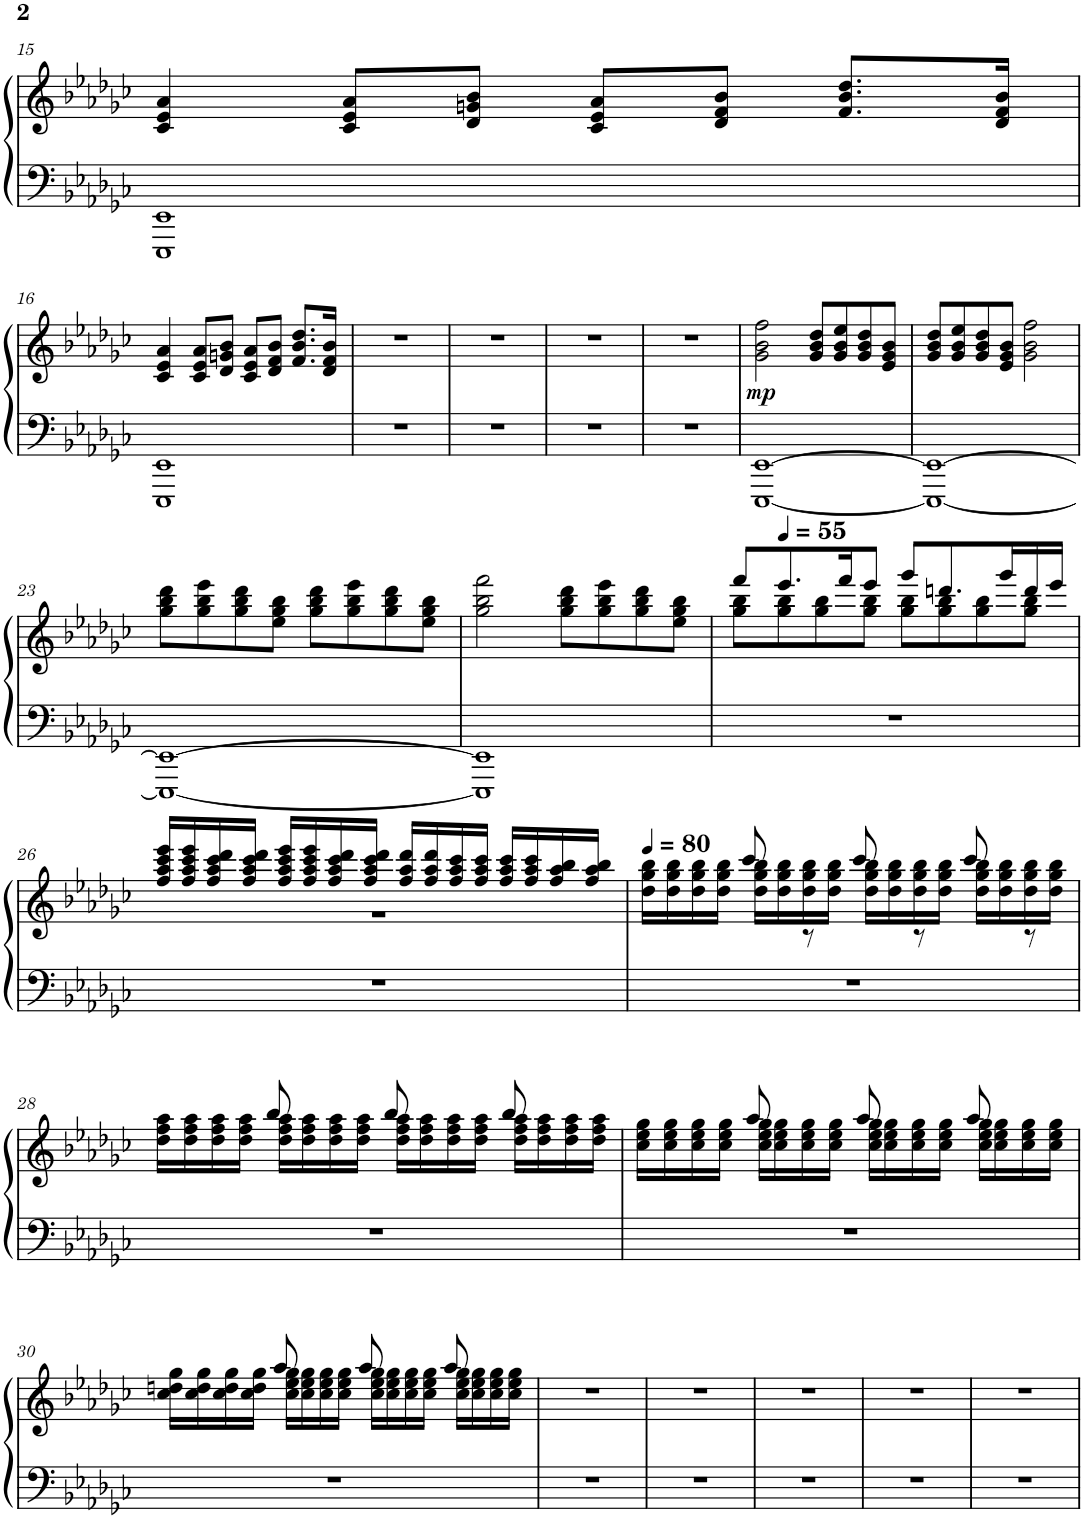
**kern	**kern	**dynam
*part1	*part1	*part1
*staff2	*staff1	*staff1/2
*I"Piano	*	*
*I'Pno.	*	*
!!LO:PB:g=z
*clefF4	*clefG2	*
*k[b-e-a-d-g-c-]	*k[b-e-a-d-g-c-]	*
*M4/4	*M4/4	*
*met(c)	*met(c)	*
=15	=15	=15
1EEE- 1EE-	4c-/ 4e-/ 4a-/	.
.	8c-/ 8e-/ 8a-/L	.
.	8d-/ 8gn/ 8b-/J	.
.	8c-/ 8e-/ 8a-/L	.
.	8d-/ 8f/ 8b-/J	.
.	8.f/ 8.b-/ 8.dd-/L	.
.	16d-/ 16f/ 16b-/Jk	.
!!LO:LB:g=z
=16	=16	=16
1EEE- 1EE-	4c-/ 4e-/ 4a-/	.
.	8c-/ 8e-/ 8a-/L	.
.	8d-/ 8gn/ 8b-/J	.
.	8c-/ 8e-/ 8a-/L	.
.	8d-/ 8f/ 8b-/J	.
.	8.f/ 8.b-/ 8.dd-/L	.
.	16d-/ 16f/ 16b-/Jk	.
=17	=17	=17
1r	1r	.
=18	=18	=18
1r	1r	.
=19	=19	=19
1r	1r	.
=20	=20	=20
1r	1r	.
=21	=21	=21
!	!	!LO:DY:b
[1EEE- [1EE-	2g-\ 2b-\ 2ff\	mp
.	8g-/ 8b-/ 8dd-/L	.
.	8g-/ 8b-/ 8ee-/	.
.	8g-/ 8b-/ 8dd-/	.
.	8e-/ 8g-/ 8b-/J	.
=22	=22	=22
1EEE-_ 1EE-_	8g-/ 8b-/ 8dd-/L	.
.	8g-/ 8b-/ 8ee-/	.
.	8g-/ 8b-/ 8dd-/	.
.	8e-/ 8g-/ 8b-/J	.
.	2g-\ 2b-\ 2ff\	.
!!LO:LB:g=z
=23	=23	=23
1EEE-_ 1EE-_	8gg-\ 8bb-\ 8ddd-\L	.
.	8gg-\ 8bb-\ 8eee-\	.
.	8gg-\ 8bb-\ 8ddd-\	.
.	8ee-\ 8gg-\ 8bb-\J	.
.	8gg-\ 8bb-\ 8ddd-\L	.
.	8gg-\ 8bb-\ 8eee-\	.
.	8gg-\ 8bb-\ 8ddd-\	.
.	8ee-\ 8gg-\ 8bb-\J	.
=24	=24	=24
1EEE-] 1EE-]	2gg-\ 2bb-\ 2fff\	.
.	8gg-\ 8bb-\ 8ddd-\L	.
.	8gg-\ 8bb-\ 8eee-\	.
.	8gg-\ 8bb-\ 8ddd-\	.
.	8ee-\ 8gg-\ 8bb-\J	.
=25	=25	=25
*	*^	*
1r	8fff/L	8gg-\ 8bb-\L	.
*	*MM55	*	*
.	8.eee-/	8gg-\ 8bb-\	.
.	.	8gg-\ 8bb-\	.
.	16fff/K	.	.
.	8eee-/J	8gg-\ 8bb-\J	.
.	8ggg-/L	8gg-\ 8bb-\L	.
.	8.dddn/	8gg-\ 8bb-\	.
.	.	8gg-\ 8bb-\	.
.	16ggg-/L	.	.
.	16ddd/	8gg-\ 8bb-\J	.
.	16eee-/JJ	.	.
!!LO:LB:g=z	!!
=26	=26	=26	=26
1r	16ff/ 16aa-/ 16ccc-/ 16eee-/LL	1r	.
.	16ff/ 16aa-/ 16ccc-/ 16eee-/	.	.
.	16ff/ 16aa-/ 16ccc-/ 16ddd-/	.	.
.	16ff/ 16aa-/ 16ccc-/ 16ddd-/JJ	.	.
.	16ff/ 16aa-/ 16ccc-/ 16eee-/LL	.	.
.	16ff/ 16aa-/ 16ccc-/ 16eee-/	.	.
.	16ff/ 16aa-/ 16ccc-/ 16ddd-/	.	.
.	16ff/ 16aa-/ 16ccc-/ 16ddd-/JJ	.	.
.	16ff/ 16aa-/ 16ddd-/LL	.	.
.	16ff/ 16aa-/ 16ddd-/	.	.
.	16ff/ 16aa-/ 16ccc-/	.	.
.	16ff/ 16aa-/ 16ccc-/JJ	.	.
.	16ff/ 16aa-/ 16ccc-/LL	.	.
.	16ff/ 16aa-/ 16ccc-/	.	.
.	16ff/ 16aa-/ 16bb-/	.	.
.	16ff/ 16aa-/ 16bb-/JJ	.	.
=27	=27	=27	=27
*	*MM80	*	*
1r	16dd-\ 16gg-\ 16bb-\LL	4ryy	.
.	16dd-\ 16gg-\ 16bb-\	.	.
.	16dd-\ 16gg-\ 16bb-\	.	.
.	16dd-\ 16gg-\ 16bb-\JJ	.	.
.	16dd-\ 16gg-\ 16bb-\LL	8ccc-/	.
.	16dd-\ 16gg-\ 16bb-\	.	.
.	16dd-\ 16gg-\ 16bb-\	8r	.
.	16dd-\ 16gg-\ 16bb-\JJ	.	.
.	16dd-\ 16gg-\ 16bb-\LL	8ccc-/	.
.	16dd-\ 16gg-\ 16bb-\	.	.
.	16dd-\ 16gg-\ 16bb-\	8r	.
.	16dd-\ 16gg-\ 16bb-\JJ	.	.
.	16dd-\ 16gg-\ 16bb-\LL	8ccc-/	.
.	16dd-\ 16gg-\ 16bb-\	.	.
.	16dd-\ 16gg-\ 16bb-\	8r	.
.	16dd-\ 16gg-\ 16bb-\JJ	.	.
!!LO:LB:g=z	!!
=28	=28	=28	=28
1r	16dd-\ 16ff\ 16aa-\LL	4ryy	.
.	16dd-\ 16ff\ 16aa-\	.	.
.	16dd-\ 16ff\ 16aa-\	.	.
.	16dd-\ 16ff\ 16aa-\JJ	.	.
.	16dd-\ 16ff\ 16aa-\LL	8bb-/	.
.	16dd-\ 16ff\ 16aa-\	.	.
.	16dd-\ 16ff\ 16aa-\	8ryy	.
.	16dd-\ 16ff\ 16aa-\JJ	.	.
.	16dd-\ 16ff\ 16aa-\LL	8bb-/	.
.	16dd-\ 16ff\ 16aa-\	.	.
.	16dd-\ 16ff\ 16aa-\	8ryy	.
.	16dd-\ 16ff\ 16aa-\JJ	.	.
.	16dd-\ 16ff\ 16aa-\LL	8bb-/	.
.	16dd-\ 16ff\ 16aa-\	.	.
.	16dd-\ 16ff\ 16aa-\	8ryy	.
.	16dd-\ 16ff\ 16aa-\JJ	.	.
=29	=29	=29	=29
1r	16cc-\ 16ee-\ 16gg-\LL	4ryy	.
.	16cc-\ 16ee-\ 16gg-\	.	.
.	16cc-\ 16ee-\ 16gg-\	.	.
.	16cc-\ 16ee-\ 16gg-\JJ	.	.
.	16cc-\ 16ee-\ 16gg-\LL	8aa-/	.
.	16cc-\ 16ee-\ 16gg-\	.	.
.	16cc-\ 16ee-\ 16gg-\	8ryy	.
.	16cc-\ 16ee-\ 16gg-\JJ	.	.
.	16cc-\ 16ee-\ 16gg-\LL	8aa-/	.
.	16cc-\ 16ee-\ 16gg-\	.	.
.	16cc-\ 16ee-\ 16gg-\	8ryy	.
.	16cc-\ 16ee-\ 16gg-\JJ	.	.
.	16cc-\ 16ee-\ 16gg-\LL	8aa-/	.
.	16cc-\ 16ee-\ 16gg-\	.	.
.	16cc-\ 16ee-\ 16gg-\	8ryy	.
.	16cc-\ 16ee-\ 16gg-\JJ	.	.
!!LO:LB:g=z	!!
=30	=30	=30	=30
1r	16cc-\ 16ddn\ 16gg-\LL	4ryy	.
.	16cc-\ 16dd\ 16gg-\	.	.
.	16cc-\ 16dd\ 16gg-\	.	.
.	16cc-\ 16dd\ 16gg-\JJ	.	.
.	16cc-\ 16ee-\ 16gg-\LL	8aa-/	.
.	16cc-\ 16ee-\ 16gg-\	.	.
.	16cc-\ 16ee-\ 16gg-\	8ryy	.
.	16cc-\ 16ee-\ 16gg-\JJ	.	.
.	16cc-\ 16ee-\ 16gg-\LL	8aa-/	.
.	16cc-\ 16ee-\ 16gg-\	.	.
.	16cc-\ 16ee-\ 16gg-\	8ryy	.
.	16cc-\ 16ee-\ 16gg-\JJ	.	.
.	16cc-\ 16ee-\ 16gg-\LL	8aa-/	.
.	16cc-\ 16ee-\ 16gg-\	.	.
.	16cc-\ 16ee-\ 16gg-\	8ryy	.
.	16cc-\ 16ee-\ 16gg-\JJ	.	.
*	*v	*v	*
=31	=31	=31
1r	1r	.
=32	=32	=32
1r	1r	.
=33	=33	=33
1r	1r	.
=34	=34	=34
1r	1r	.
=35	=35	=35
1r	1r	.
=	=	=
*-	*-	*-
